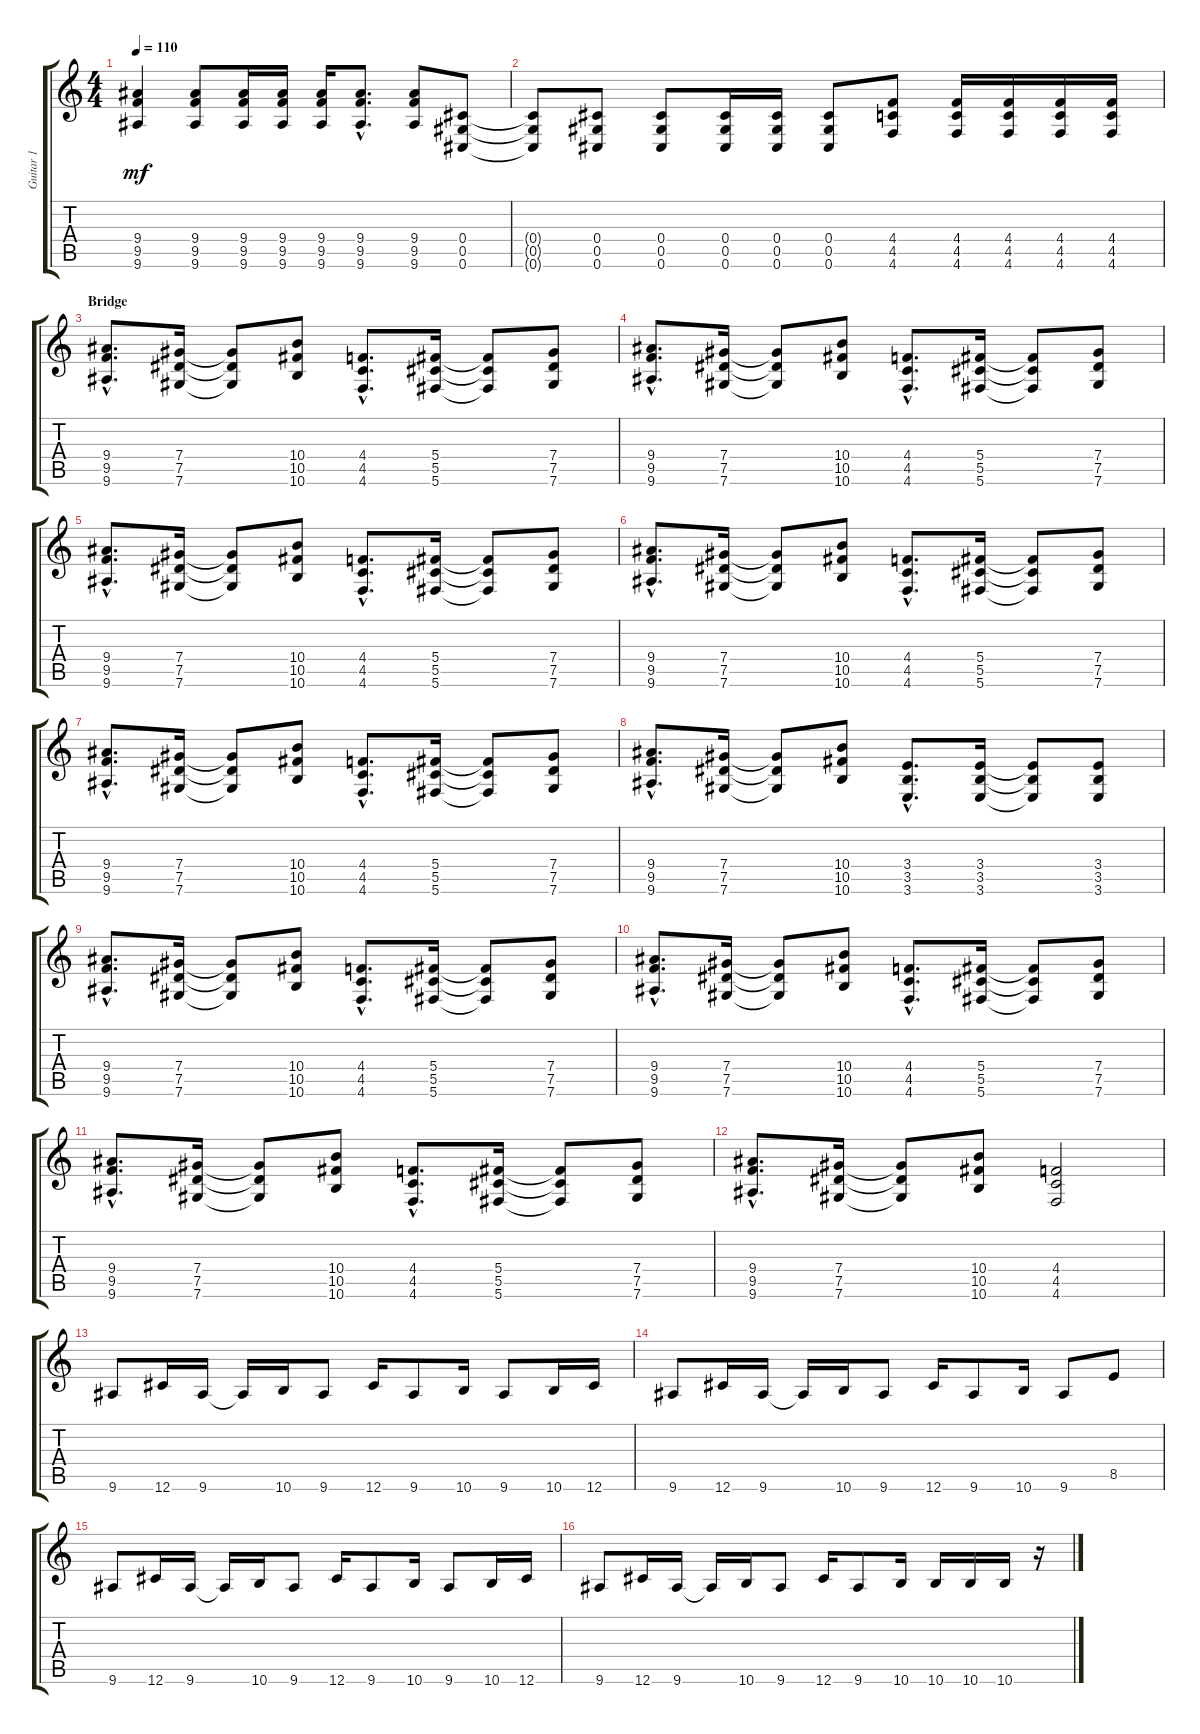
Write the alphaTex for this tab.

\track ("Guitar 1" "Guitar 1") {instrument distortionguitar}
\staff {score tabs}
\tuning (Eb4 Bb3 Gb3 Db3 Ab2 Db2) {hide}
\ts (4 4)
\tempo 110
\clef g2
\ks c
(9.4{t} 9.5{t} 9.6{t}).4{dy mf} (9.4 9.5 9.6).8 (9.4 9.5 9.6).16 (9.4 9.5 9.6).16 (9.4 9.5 9.6).16 (9.4{hac} 9.5{hac} 9.6{hac}).8{d} (9.4 9.5 9.6).8 (0.4 0.5 0.6).8 |
(0.4{t} 0.5{t} 0.6{t}).8 (0.4 0.5 0.6).8 (0.4 0.5 0.6).8 (0.4 0.5 0.6).16 (0.4 0.5 0.6).16 (0.4 0.5 0.6).8 (4.4 4.5 4.6).8 (4.4 4.5 4.6).16 (4.4 4.5 4.6).16 (4.4 4.5 4.6).16 (4.4 4.5 4.6).16 |
\section ("" "Bridge")
(9.4{hac} 9.5{hac} 9.6{hac}).8{d} (7.4 7.5 7.6).16 (7.4{t} 7.5{t} 7.6{t}).8 (10.4 10.5 10.6).8 (4.4{hac} 4.5{hac} 4.6{hac}).8{d} (5.4 5.5 5.6).16 (5.4{t} 5.5{t} 5.6{t}).8 (7.4 7.5 7.6).8 |
(9.4{hac} 9.5{hac} 9.6{hac}).8{d} (7.4 7.5 7.6).16 (7.4{t} 7.5{t} 7.6{t}).8 (10.4 10.5 10.6).8 (4.4{hac} 4.5{hac} 4.6{hac}).8{d} (5.4 5.5 5.6).16 (5.4{t} 5.5{t} 5.6{t}).8 (7.4 7.5 7.6).8 |
(9.4{hac} 9.5{hac} 9.6{hac}).8{d} (7.4 7.5 7.6).16 (7.4{t} 7.5{t} 7.6{t}).8 (10.4 10.5 10.6).8 (4.4{hac} 4.5{hac} 4.6{hac}).8{d} (5.4 5.5 5.6).16 (5.4{t} 5.5{t} 5.6{t}).8 (7.4 7.5 7.6).8 |
(9.4{hac} 9.5{hac} 9.6{hac}).8{d} (7.4 7.5 7.6).16 (7.4{t} 7.5{t} 7.6{t}).8 (10.4 10.5 10.6).8 (4.4{hac} 4.5{hac} 4.6{hac}).8{d} (5.4 5.5 5.6).16 (5.4{t} 5.5{t} 5.6{t}).8 (7.4 7.5 7.6).8 |
(9.4{hac} 9.5{hac} 9.6{hac}).8{d} (7.4 7.5 7.6).16 (7.4{t} 7.5{t} 7.6{t}).8 (10.4 10.5 10.6).8 (4.4{hac} 4.5{hac} 4.6{hac}).8{d} (5.4 5.5 5.6).16 (5.4{t} 5.5{t} 5.6{t}).8 (7.4 7.5 7.6).8 |
(9.4{hac} 9.5{hac} 9.6{hac}).8{d} (7.4 7.5 7.6).16 (7.4{t} 7.5{t} 7.6{t}).8 (10.4 10.5 10.6).8 (3.4{hac} 3.5{hac} 3.6{hac}).8{d} (3.4 3.5 3.6).16 (3.4{t} 3.5{t} 3.6{t}).8 (3.4 3.5 3.6).8 |
(9.4{hac} 9.5{hac} 9.6{hac}).8{d} (7.4 7.5 7.6).16 (7.4{t} 7.5{t} 7.6{t}).8 (10.4 10.5 10.6).8 (4.4{hac} 4.5{hac} 4.6{hac}).8{d} (5.4 5.5 5.6).16 (5.4{t} 5.5{t} 5.6{t}).8 (7.4 7.5 7.6).8 |
(9.4{hac} 9.5{hac} 9.6{hac}).8{d} (7.4 7.5 7.6).16 (7.4{t} 7.5{t} 7.6{t}).8 (10.4 10.5 10.6).8 (4.4{hac} 4.5{hac} 4.6{hac}).8{d} (5.4 5.5 5.6).16 (5.4{t} 5.5{t} 5.6{t}).8 (7.4 7.5 7.6).8 |
(9.4{hac} 9.5{hac} 9.6{hac}).8{d} (7.4 7.5 7.6).16 (7.4{t} 7.5{t} 7.6{t}).8 (10.4 10.5 10.6).8 (4.4{hac} 4.5{hac} 4.6{hac}).8{d} (5.4 5.5 5.6).16 (5.4{t} 5.5{t} 5.6{t}).8 (7.4 7.5 7.6).8 |
(9.4{hac} 9.5{hac} 9.6{hac}).8{d} (7.4 7.5 7.6).16 (7.4{t} 7.5{t} 7.6{t}).8 (10.4 10.5 10.6).8 (4.4 4.5 4.6).2 |
9.6.8 12.6.16 9.6.16 9.6{t}.16 10.6.16 9.6.8 12.6.16 9.6.8 10.6.16 9.6.8 10.6.16 12.6.16 |
9.6.8 12.6.16 9.6.16 9.6{t}.16 10.6.16 9.6.8 12.6.16 9.6.8 10.6.16 9.6.8 8.5.8 |
9.6.8 12.6.16 9.6.16 9.6{t}.16 10.6.16 9.6.8 12.6.16 9.6.8 10.6.16 9.6.8 10.6.16 12.6.16 |
9.6.8 12.6.16 9.6.16 9.6{t}.16 10.6.16 9.6.8 12.6.16 9.6.8 10.6.16 10.6.16 10.6.16 10.6.16 r.16
